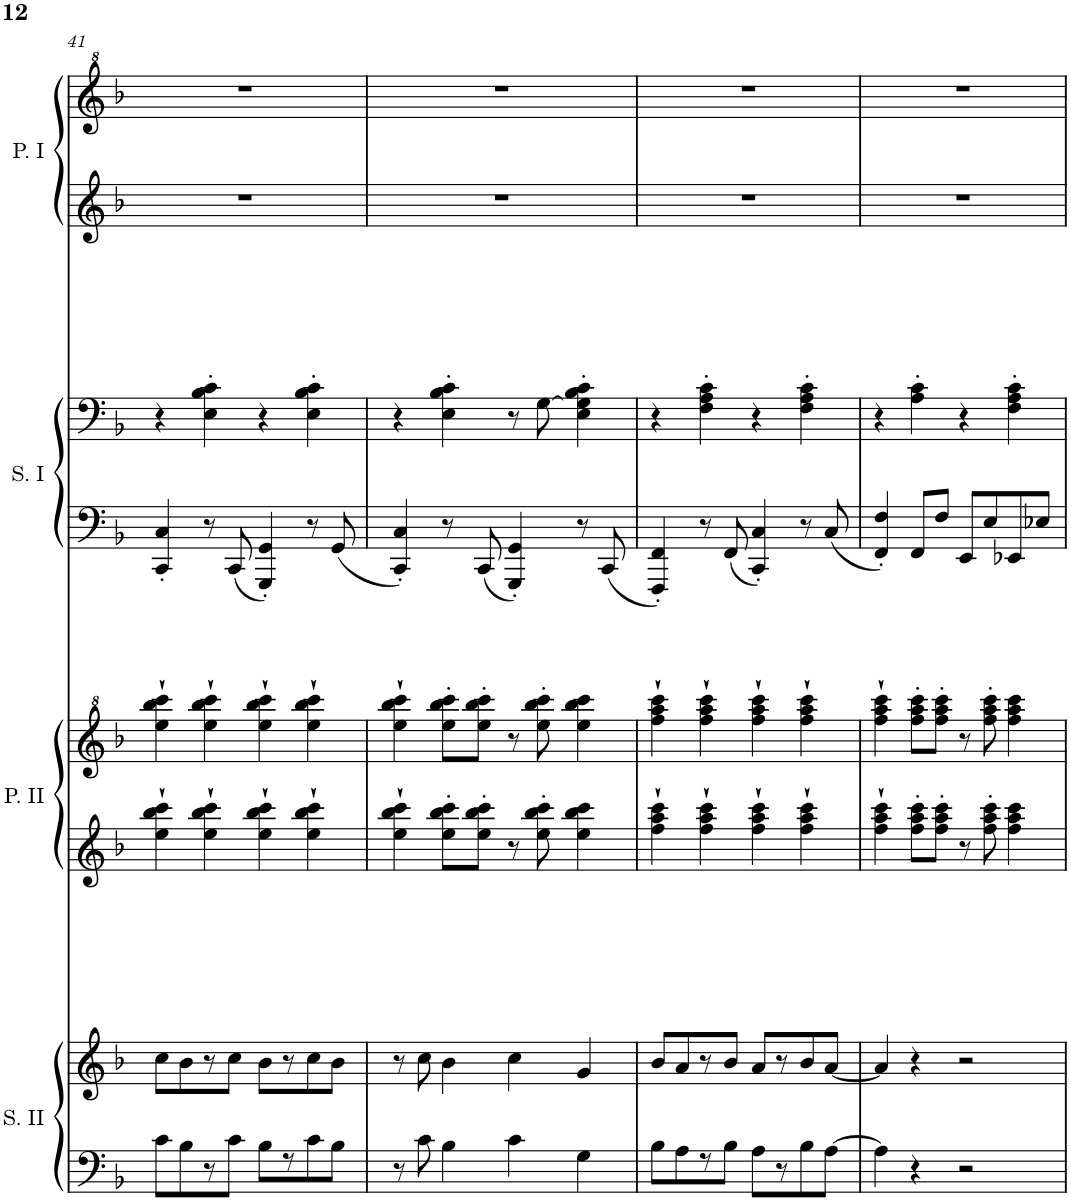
**kern	**kern	**kern	**kern	**kern	**kern	**kern	**kern
*part4	*part4	*part3	*part3	*part2	*part2	*part1	*part1
*staff8	*staff7	*staff6	*staff5	*staff4	*staff3	*staff2	*staff1
*I"Secondo II	*	*I"Primo II	*	*I"Secondo I	*	*I"Primo I	*
*I'S. II	*	*I'P. II	*	*I'S. I	*	*I'P. I	*
!!LO:PB:g=z
*clefF4	*clefG2	*clefG2	*clefG^2	*clefF4	*clefF4	*clefG2	*clefG^2
*k[b-]	*k[b-]	*k[b-]	*k[b-]	*k[b-]	*k[b-]	*k[b-]	*k[b-]
*M2/2	*M2/2	*M2/2	*M2/2	*M2/2	*M2/2	*M2/2	*M2/2
*met(c|)	*met(c|)	*met(c|)	*met(c|)	*met(c|)	*met(c|)	*met(c|)	*met(c|)
=41	=41	=41	=41	=41	=41	=41	=41
8c\L	8cc\L	4ee\` 4bb-\` 4ccc\`	4eee\` 4bbb-\` 4cccc\`	4CC/' 4C/'	4r	1r	1r
8B-\	8b-\	.	.	.	.	.	.
8r	8r	4ee\` 4bb-\` 4ccc\`	4eee\` 4bbb-\` 4cccc\`	8r	4E\' 4B-\' 4c\'	.	.
8c\J	8cc\J	.	.	8CC/	.	.	.
8B-\L	8b-\L	4ee\` 4bb-\` 4ccc\`	4eee\` 4bbb-\` 4cccc\`	4GGG/' 4GG/'	4r	.	.
8r	8r	.	.	.	.	.	.
8c\	8cc\	4ee\` 4bb-\` 4ccc\`	4eee\` 4bbb-\` 4cccc\`	8r	4E\' 4B-\' 4c\'	.	.
8B-\J	8b-\J	.	.	8GG/	.	.	.
=42	=42	=42	=42	=42	=42	=42	=42
8r	8r	4ee\` 4bb-\` 4ccc\`	4eee\` 4bbb-\` 4cccc\`	4CC/' 4C/'	4r	1r	1r
8c\	8cc\	.	.	.	.	.	.
4B-\	4b-\	8ee\'> 8bb-\'> 8ccc\'>L	8eee\'> 8bbb-\'> 8cccc\'>L	8r	4E\' 4B-\' 4c\'	.	.
.	.	8ee\'> 8bb-\'> 8ccc\'>J	8eee\'> 8bbb-\'> 8cccc\'>J	8CC/	.	.	.
4c\	4cc\	8r	8r	4GGG/' 4GG/'	8r	.	.
.	.	8ee\'> 8bb-\'> 8ccc\'>	8eee\'> 8bbb-\'> 8cccc\'>	.	[8G\	.	.
4G\	4g/	4ee\ 4bb-\ 4ccc\	4eee\ 4bbb-\ 4cccc\	8r	4E\' 4G\]' 4B-\' 4c\'	.	.
.	.	.	.	8CC/	.	.	.
=43	=43	=43	=43	=43	=43	=43	=43
8B-\L	8b-/L	4ff\` 4aa\` 4ccc\`	4fff\` 4aaa\` 4cccc\`	4FFF/' 4FF/'	4r	1r	1r
8A\	8a/	.	.	.	.	.	.
8r	8r	4ff\` 4aa\` 4ccc\`	4fff\` 4aaa\` 4cccc\`	8r	4F\' 4A\' 4c\'	.	.
8B-\J	8b-/J	.	.	8FF/	.	.	.
8A\L	8a/L	4ff\` 4aa\` 4ccc\`	4fff\` 4aaa\` 4cccc\`	4CC/' 4C/'	4r	.	.
8r	8r	.	.	.	.	.	.
8B-\	8b-/	4ff\` 4aa\` 4ccc\`	4fff\` 4aaa\` 4cccc\`	8r	4F\' 4A\' 4c\'	.	.
[8A\J	[8a/J	.	.	8C/	.	.	.
=44	=44	=44	=44	=44	=44	=44	=44
4A\]	4a/]	4ff\` 4aa\` 4ccc\`	4fff\` 4aaa\` 4cccc\`	4FF/' 4F/'	4r	1r	1r
4r	4r	8ff\'> 8aa\'> 8ccc\'>L	8fff\'> 8aaa\'> 8cccc\'>L	8FF/L	4A\' 4c\'	.	.
.	.	8ff\'> 8aa\'> 8ccc\'>J	8fff\'> 8aaa\'> 8cccc\'>J	8F/J	.	.	.
2r	2r	8r	8r	8EE/L	4r	.	.
.	.	8ff\'> 8aa\'> 8ccc\'>	8fff\'> 8aaa\'> 8cccc\'>	8E/	.	.	.
.	.	4ff\ 4aa\ 4ccc\	4fff\ 4aaa\ 4cccc\	8EE-X/	4F\' 4A\' 4c\'	.	.
.	.	.	.	8E-X/J	.	.	.
=	=	=	=	=	=	=	=
*-	*-	*-	*-	*-	*-	*-	*-
